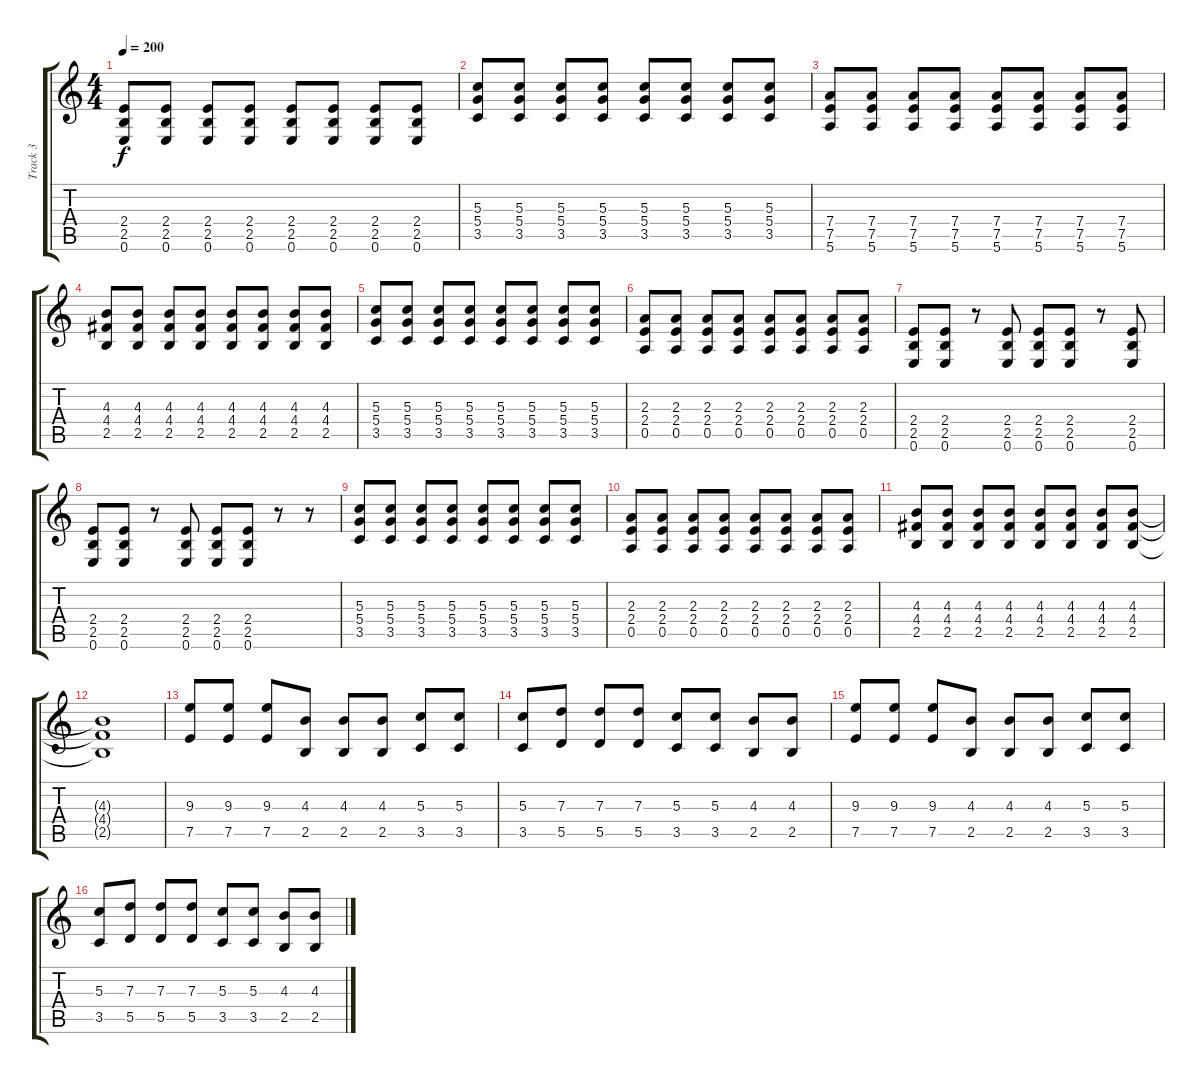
\track ("Track 3" "Track 3") {instrument distortionguitar}
\staff {score tabs}
\tuning (E4 B3 G3 D3 A2 E2) {hide}
\ts (4 4)
\tempo 200
\clef g2
\ks c
(2.4 2.5 0.6).8{dy f} (2.4 2.5 0.6).8 (2.4 2.5 0.6).8 (2.4 2.5 0.6).8 (2.4 2.5 0.6).8 (2.4 2.5 0.6).8 (2.4 2.5 0.6).8 (2.4 2.5 0.6).8 |
(5.3 5.4 3.5).8 (5.3 5.4 3.5).8 (5.3 5.4 3.5).8 (5.3 5.4 3.5).8 (5.3 5.4 3.5).8 (5.3 5.4 3.5).8 (5.3 5.4 3.5).8 (5.3 5.4 3.5).8 |
(7.4 7.5 5.6).8 (7.4 7.5 5.6).8 (7.4 7.5 5.6).8 (7.4 7.5 5.6).8 (7.4 7.5 5.6).8 (7.4 7.5 5.6).8 (7.4 7.5 5.6).8 (7.4 7.5 5.6).8 |
(4.3 4.4 2.5).8 (4.3 4.4 2.5).8 (4.3 4.4 2.5).8 (4.3 4.4 2.5).8 (4.3 4.4 2.5).8 (4.3 4.4 2.5).8 (4.3 4.4 2.5).8 (4.3 4.4 2.5).8 |
(5.3 5.4 3.5).8 (5.3 5.4 3.5).8 (5.3 5.4 3.5).8 (5.3 5.4 3.5).8 (5.3 5.4 3.5).8 (5.3 5.4 3.5).8 (5.3 5.4 3.5).8 (5.3 5.4 3.5).8 |
(2.3 2.4 0.5).8 (2.3 2.4 0.5).8 (2.3 2.4 0.5).8 (2.3 2.4 0.5).8 (2.3 2.4 0.5).8 (2.3 2.4 0.5).8 (2.3 2.4 0.5).8 (2.3 2.4 0.5).8 |
(2.4 2.5 0.6).8 (2.4 2.5 0.6).8 r.8 (2.4 2.5 0.6).8 (2.4 2.5 0.6).8 (2.4 2.5 0.6).8 r.8 (2.4 2.5 0.6).8 |
(2.4 2.5 0.6).8 (2.4 2.5 0.6).8 r.8 (2.4 2.5 0.6).8 (2.4 2.5 0.6).8 (2.4 2.5 0.6).8 r.8 r.8 |
(5.3 5.4 3.5).8 (5.3 5.4 3.5).8 (5.3 5.4 3.5).8 (5.3 5.4 3.5).8 (5.3 5.4 3.5).8 (5.3 5.4 3.5).8 (5.3 5.4 3.5).8 (5.3 5.4 3.5).8 |
(2.3 2.4 0.5).8 (2.3 2.4 0.5).8 (2.3 2.4 0.5).8 (2.3 2.4 0.5).8 (2.3 2.4 0.5).8 (2.3 2.4 0.5).8 (2.3 2.4 0.5).8 (2.3 2.4 0.5).8 |
(4.3 4.4 2.5).8 (4.3 4.4 2.5).8 (4.3 4.4 2.5).8 (4.3 4.4 2.5).8 (4.3 4.4 2.5).8 (4.3 4.4 2.5).8 (4.3 4.4 2.5).8 (4.3 4.4 2.5).8 |
(4.3{t} 4.4{t} 2.5{t}).1 |
(9.3 7.5).8 (9.3 7.5).8 (9.3 7.5).8 (4.3 2.5).8 (4.3 2.5).8 (4.3 2.5).8 (5.3 3.5).8 (5.3 3.5).8 |
(5.3 3.5).8 (7.3 5.5).8 (7.3 5.5).8 (7.3 5.5).8 (5.3 3.5).8 (5.3 3.5).8 (4.3 2.5).8 (4.3 2.5).8 |
(9.3 7.5).8 (9.3 7.5).8 (9.3 7.5).8 (4.3 2.5).8 (4.3 2.5).8 (4.3 2.5).8 (5.3 3.5).8 (5.3 3.5).8 |
(5.3 3.5).8 (7.3 5.5).8 (7.3 5.5).8 (7.3 5.5).8 (5.3 3.5).8 (5.3 3.5).8 (4.3 2.5).8 (4.3 2.5).8
